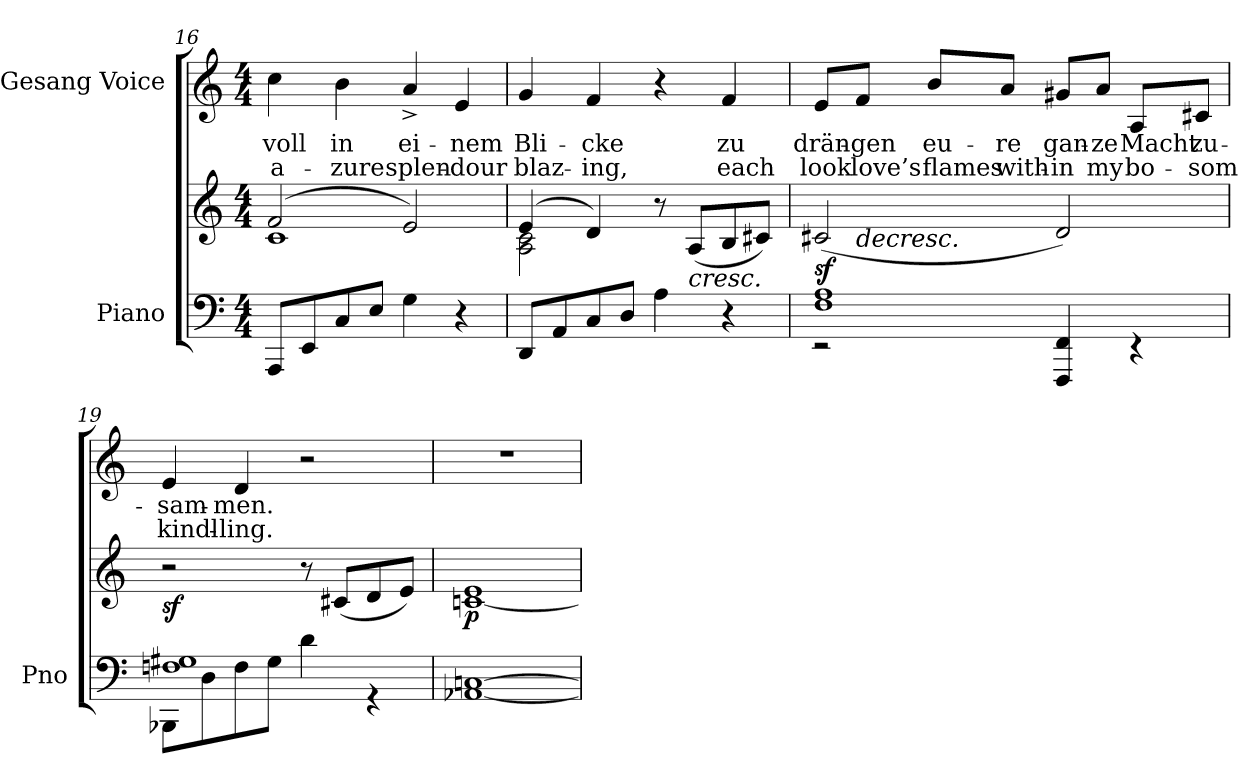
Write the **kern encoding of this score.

**kern	**kern	**dynam	**kern	**text	**text
*part2	*part2	*part2	*part1	*part1	*part1
*staff3	*staff2	*staff2/3	*staff1	*staff1	*staff1
*I"Piano	*	*	*I"Gesang Voice	*	*
*I'Pno	*	*	*	*	*
*clefF4	*clefG2	*	*clefG2	*	*
*k[]	*k[]	*	*k[]	*	*
*M4/4	*M4/4	*	*M4/4	*	*
=16	=16	=16	=16	=16	=16
*	*^	*	*	*	*
8AAA/L	(>2f/	1c	.	4cc\	voll	a-
8EE/	.	.	.	.	.	.
8C/	.	.	.	4b\	in	-zure
8E/J	.	.	.	.	.	.
4G\	2e/)	.	.	4a^>/	ei-	splen-
4r	.	.	.	4e/	-nem	-dour
=17	=17	=17	=17	=17	=17	=17
8DD/L	(>4e/	2A\ 2c\	.	4g/	Bli-	blaz-
8AA/	.	.	.	.	.	.
8C/	4d/)	.	.	4f/	-cke	-ing,
8D/J	.	.	.	.	.	.
4A\	8r	2ryy	.	4r	.	.
!	!	!	!LO:HP:b	!	!	!
.	(<8A/L	.	<	.	.	.
4r	8B/	.	.	4f/	zu	each
.	8c#X/J)	.	.	.	.	.
=18	=18	=18	=18	=18	=18	=18
*^	*	*	*	*	*	*
!	!	!	!	!LO:DY:b	!	!	!
1F 1A	2r	(2c#X/	8ryy	sf	8e/L	drän-	look
!	!	!	!	!LO:HP:b	!	!	!
.	.	.	8ryy	>	8f/J	-gen	love’s
.	.	.	4ryy	.	8b/L	eu-	flames
.	.	.	.	.	8a/J	-re	with-
.	4FFF/ 4FF/	2d/)	8ryy	.	8g#X/L	gan-	-in
.	.	.	8ryy	[	8a/J	-ze	my
.	4r	.	4ryy	.	8A/L	Macht	bo-
.	.	.	.	.	8c#X/J	zu-	-som
*	*	*v	*v	*	*	*	*
=19	=19	=19	=19	=19	=19	=19
!	!	!	!LO:DY:b	!	!	!
1Fn 1G#X	8BBB-X\L	2r	sf	4e/	-sam-	kindl-
.	8D\	.	.	.	.	.
.	8F\	.	.	4d/	-men.	-ling.
.	8G#\J	.	.	.	.	.
.	4d\	8r	.	2r	.	.
.	.	(8c#X/L	.	.	.	.
.	4r	8d/	.	.	.	.
.	.	8e/J)	]	.	.	.
*v	*v	*	*	*	*	*
=20	=20	=20	=20	=20	=20
!	!	!LO:DY:b	!	!	!
[1AA-X [1Cn	[1cn 1e	p	1r	.	.
=	=	=	=	=	=
*-	*-	*-	*-	*-	*-
